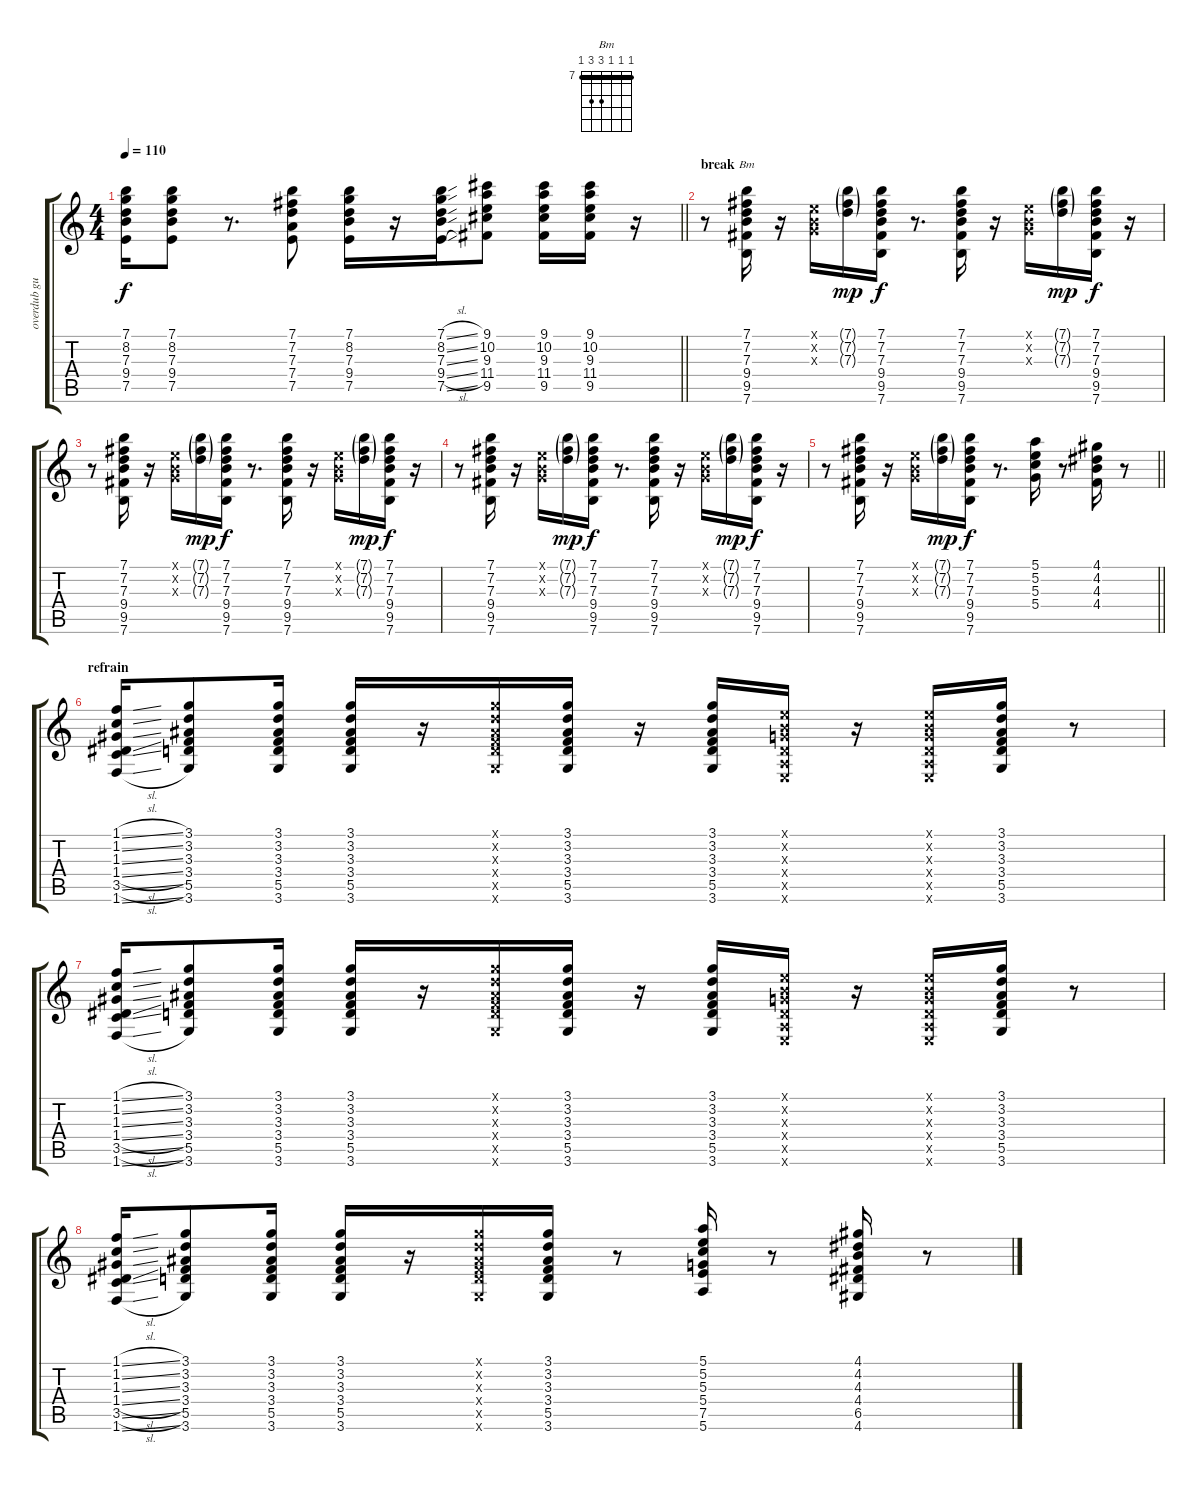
\track ("overdub guitar II" "overdub gu") {instrument electricguitarjazz}
\staff {score tabs}
\tuning (E4 B3 G3 D3 A2 E2) {hide}
\chord ("Bm" 7 7 7 9 9 7) {firstfret 7 barre 7}
\ts (4 4)
\tempo 110
\clef g2
\barLineRight lightlight
\ks aminor
(7.1 8.2 7.3 9.4 7.5).16{dy f} (7.1 8.2 7.3 9.4 7.5).8 r.8{d} (7.1 7.2 7.3 7.4 7.5).8 (7.1 8.2 7.3 9.4 7.5).16 r.16 (7.1{sl} 8.2{sl} 7.3{sl} 9.4{sl} 7.5{sl}).16 (9.1 10.2 9.3 11.4 9.5).8 (9.1 10.2 9.3 11.4 9.5).16 (9.1 10.2 9.3 11.4 9.5).16 r.16 |
\section ("" "break")
r.8 (7.1 7.2 7.3 9.4 9.5 7.6).16{ch "Bm"} r.16 (0.1{x} 0.2{x} 0.3{x}).16 (7.1{g} 7.2{g} 7.3{g}).16{dy mp} (7.1 7.2 7.3 9.4 9.5 7.6).16{dy f} r.8{d} (7.1 7.2 7.3 9.4 9.5 7.6).16 r.16 (0.1{x} 0.2{x} 0.3{x}).16 (7.1{g} 7.2{g} 7.3{g}).16{dy mp} (7.1 7.2 7.3 9.4 9.5 7.6).16{dy f} r.16 |
r.8 (7.1 7.2 7.3 9.4 9.5 7.6).16 r.16 (0.1{x} 0.2{x} 0.3{x}).16 (7.1{g} 7.2{g} 7.3{g}).16{dy mp} (7.1 7.2 7.3 9.4 9.5 7.6).16{dy f} r.8{d} (7.1 7.2 7.3 9.4 9.5 7.6).16 r.16 (0.1{x} 0.2{x} 0.3{x}).16 (7.1{g} 7.2{g} 7.3{g}).16{dy mp} (7.1 7.2 7.3 9.4 9.5 7.6).16{dy f} r.16 |
r.8 (7.1 7.2 7.3 9.4 9.5 7.6).16 r.16 (0.1{x} 0.2{x} 0.3{x}).16 (7.1{g} 7.2{g} 7.3{g}).16{dy mp} (7.1 7.2 7.3 9.4 9.5 7.6).16{dy f} r.8{d} (7.1 7.2 7.3 9.4 9.5 7.6).16 r.16 (0.1{x} 0.2{x} 0.3{x}).16 (7.1{g} 7.2{g} 7.3{g}).16{dy mp} (7.1 7.2 7.3 9.4 9.5 7.6).16{dy f} r.16 |
\barLineRight lightlight
r.8 (7.1 7.2 7.3 9.4 9.5 7.6).16 r.16 (0.1{x} 0.2{x} 0.3{x}).16 (7.1{g} 7.2{g} 7.3{g}).16{dy mp} (7.1 7.2 7.3 9.4 9.5 7.6).16{dy f} r.8{d} (5.1 5.2 5.3 5.4).16 r.8 (4.1 4.2 4.3 4.4).16 r.8 |
\section ("" "refrain")
(1.1{sl} 1.2{sl} 1.3{sl} 1.4{sl} 3.5{sl} 1.6{sl}).16 (3.1 3.2 3.3 3.4 5.5 3.6).8 (3.1 3.2 3.3 3.4 5.5 3.6).16 (3.1 3.2 3.3 3.4 5.5 3.6).16 r.16 (3.1{x} 3.2{x} 3.3{x} 3.4{x} 5.5{x} 3.6{x}).16 (3.1 3.2 3.3 3.4 5.5 3.6).16 r.16 (3.1 3.2 3.3 3.4 5.5 3.6).16 (0.1{x} 0.2{x} 0.3{x} 0.4{x} 0.5{x} 0.6{x}).16 r.16 (0.1{x} 0.2{x} 0.3{x} 0.4{x} 0.5{x} 0.6{x}).16 (3.1 3.2 3.3 3.4 5.5 3.6).16 r.8 |
(1.1{sl} 1.2{sl} 1.3{sl} 1.4{sl} 3.5{sl} 1.6{sl}).16 (3.1 3.2 3.3 3.4 5.5 3.6).8 (3.1 3.2 3.3 3.4 5.5 3.6).16 (3.1 3.2 3.3 3.4 5.5 3.6).16 r.16 (3.1{x} 3.2{x} 3.3{x} 3.4{x} 5.5{x} 3.6{x}).16 (3.1 3.2 3.3 3.4 5.5 3.6).16 r.16 (3.1 3.2 3.3 3.4 5.5 3.6).16 (0.1{x} 0.2{x} 0.3{x} 0.4{x} 0.5{x} 0.6{x}).16 r.16 (0.1{x} 0.2{x} 0.3{x} 0.4{x} 0.5{x} 0.6{x}).16 (3.1 3.2 3.3 3.4 5.5 3.6).16 r.8 |
(1.1{sl} 1.2{sl} 1.3{sl} 1.4{sl} 3.5{sl} 1.6{sl}).16 (3.1 3.2 3.3 3.4 5.5 3.6).8 (3.1 3.2 3.3 3.4 5.5 3.6).16 (3.1 3.2 3.3 3.4 5.5 3.6).16 r.16 (3.1{x} 3.2{x} 3.3{x} 3.4{x} 5.5{x} 3.6{x}).16 (3.1 3.2 3.3 3.4 5.5 3.6).16 r.8 (5.1 5.2 5.3 5.4 7.5 5.6).16 r.8 (4.1 4.2 4.3 4.4 6.5 4.6).16 r.8
